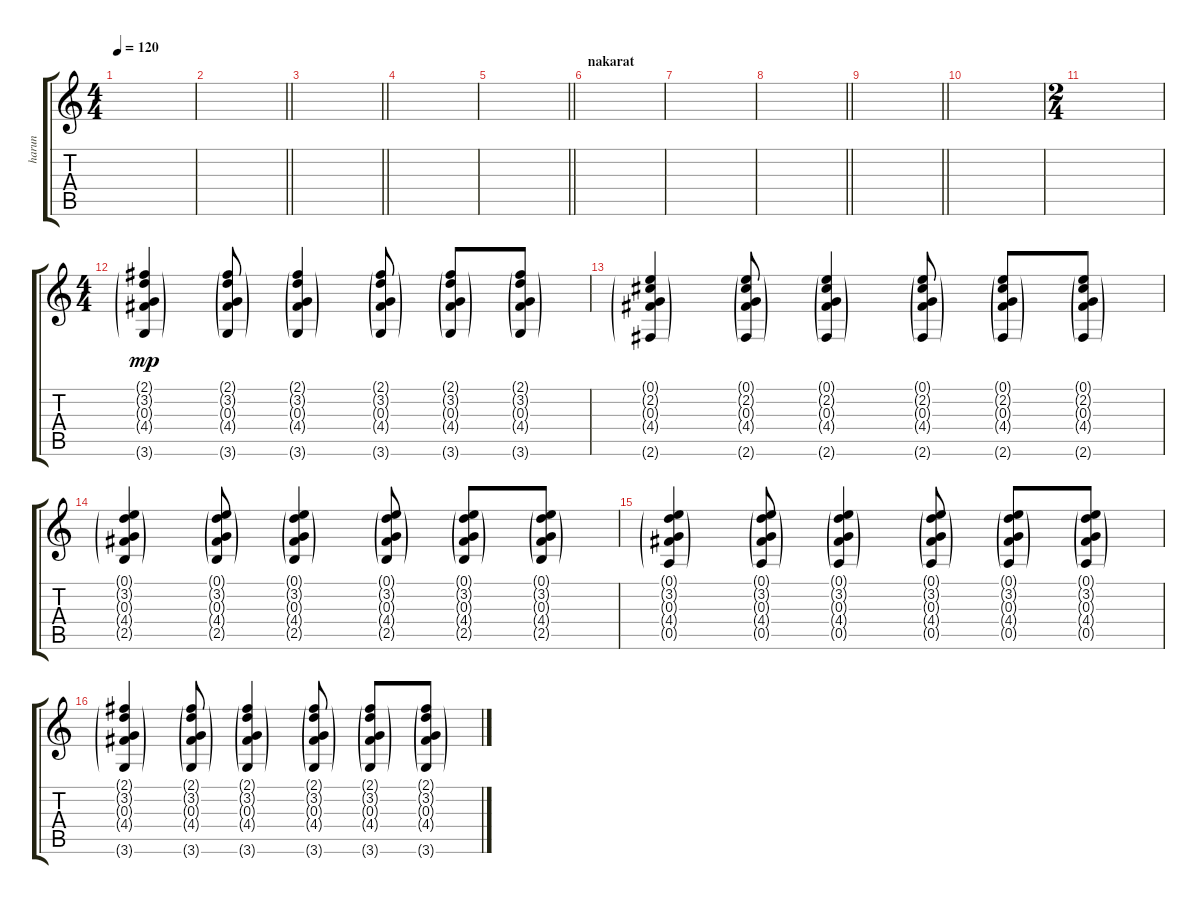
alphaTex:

\track ("harun " "harun ") {instrument acousticguitarsteel}
\staff {score tabs}
\tuning (E4 B3 G3 D3 A2 E2) {hide}
\ts (4 4)
\tempo 120
\clef g2
\ks c
|
\barLineRight lightlight
|
\barLineRight lightlight
|
|
\barLineRight lightlight
|
\section ("" "nakarat")
|
|
\barLineRight lightlight
|
\barLineRight lightlight
|
|
\ts (2 4)
|
\ts (4 4)
(2.1{g} 3.2{g} 0.3{g} 4.4{g} 3.6{g}).4{dy mp} (2.1{g} 3.2{g} 0.3{g} 4.4{g} 3.6{g}).8 (2.1{g} 3.2{g} 0.3{g} 4.4{g} 3.6{g}).4 (2.1{g} 3.2{g} 0.3{g} 4.4{g} 3.6{g}).8 (2.1{g} 3.2{g} 0.3{g} 4.4{g} 3.6{g}).8 (2.1{g} 3.2{g} 0.3{g} 4.4{g} 3.6{g}).8 |
(0.1{g} 2.2{g} 0.3{g} 4.4{g} 2.6{g}).4 (0.1{g} 2.2{g} 0.3{g} 4.4{g} 2.6{g}).8 (0.1{g} 2.2{g} 0.3{g} 4.4{g} 2.6{g}).4 (0.1{g} 2.2{g} 0.3{g} 4.4{g} 2.6{g}).8 (0.1{g} 2.2{g} 0.3{g} 4.4{g} 2.6{g}).8 (0.1{g} 2.2{g} 0.3{g} 4.4{g} 2.6{g}).8 |
(0.1{g} 3.2{g} 0.3{g} 4.4{g} 2.5{g}).4 (0.1{g} 3.2{g} 0.3{g} 4.4{g} 2.5{g}).8 (0.1{g} 3.2{g} 0.3{g} 4.4{g} 2.5{g}).4 (0.1{g} 3.2{g} 0.3{g} 4.4{g} 2.5{g}).8 (0.1{g} 3.2{g} 0.3{g} 4.4{g} 2.5{g}).8 (0.1{g} 3.2{g} 0.3{g} 4.4{g} 2.5{g}).8 |
(0.1{g} 3.2{g} 0.3{g} 4.4{g} 0.5{g}).4 (0.1{g} 3.2{g} 0.3{g} 4.4{g} 0.5{g}).8 (0.1{g} 3.2{g} 0.3{g} 4.4{g} 0.5{g}).4 (0.1{g} 3.2{g} 0.3{g} 4.4{g} 0.5{g}).8 (0.1{g} 3.2{g} 0.3{g} 4.4{g} 0.5{g}).8 (0.1{g} 3.2{g} 0.3{g} 4.4{g} 0.5{g}).8 |
(2.1{g} 3.2{g} 0.3{g} 4.4{g} 3.6{g}).4 (2.1{g} 3.2{g} 0.3{g} 4.4{g} 3.6{g}).8 (2.1{g} 3.2{g} 0.3{g} 4.4{g} 3.6{g}).4 (2.1{g} 3.2{g} 0.3{g} 4.4{g} 3.6{g}).8 (2.1{g} 3.2{g} 0.3{g} 4.4{g} 3.6{g}).8 (2.1{g} 3.2{g} 0.3{g} 4.4{g} 3.6{g}).8
